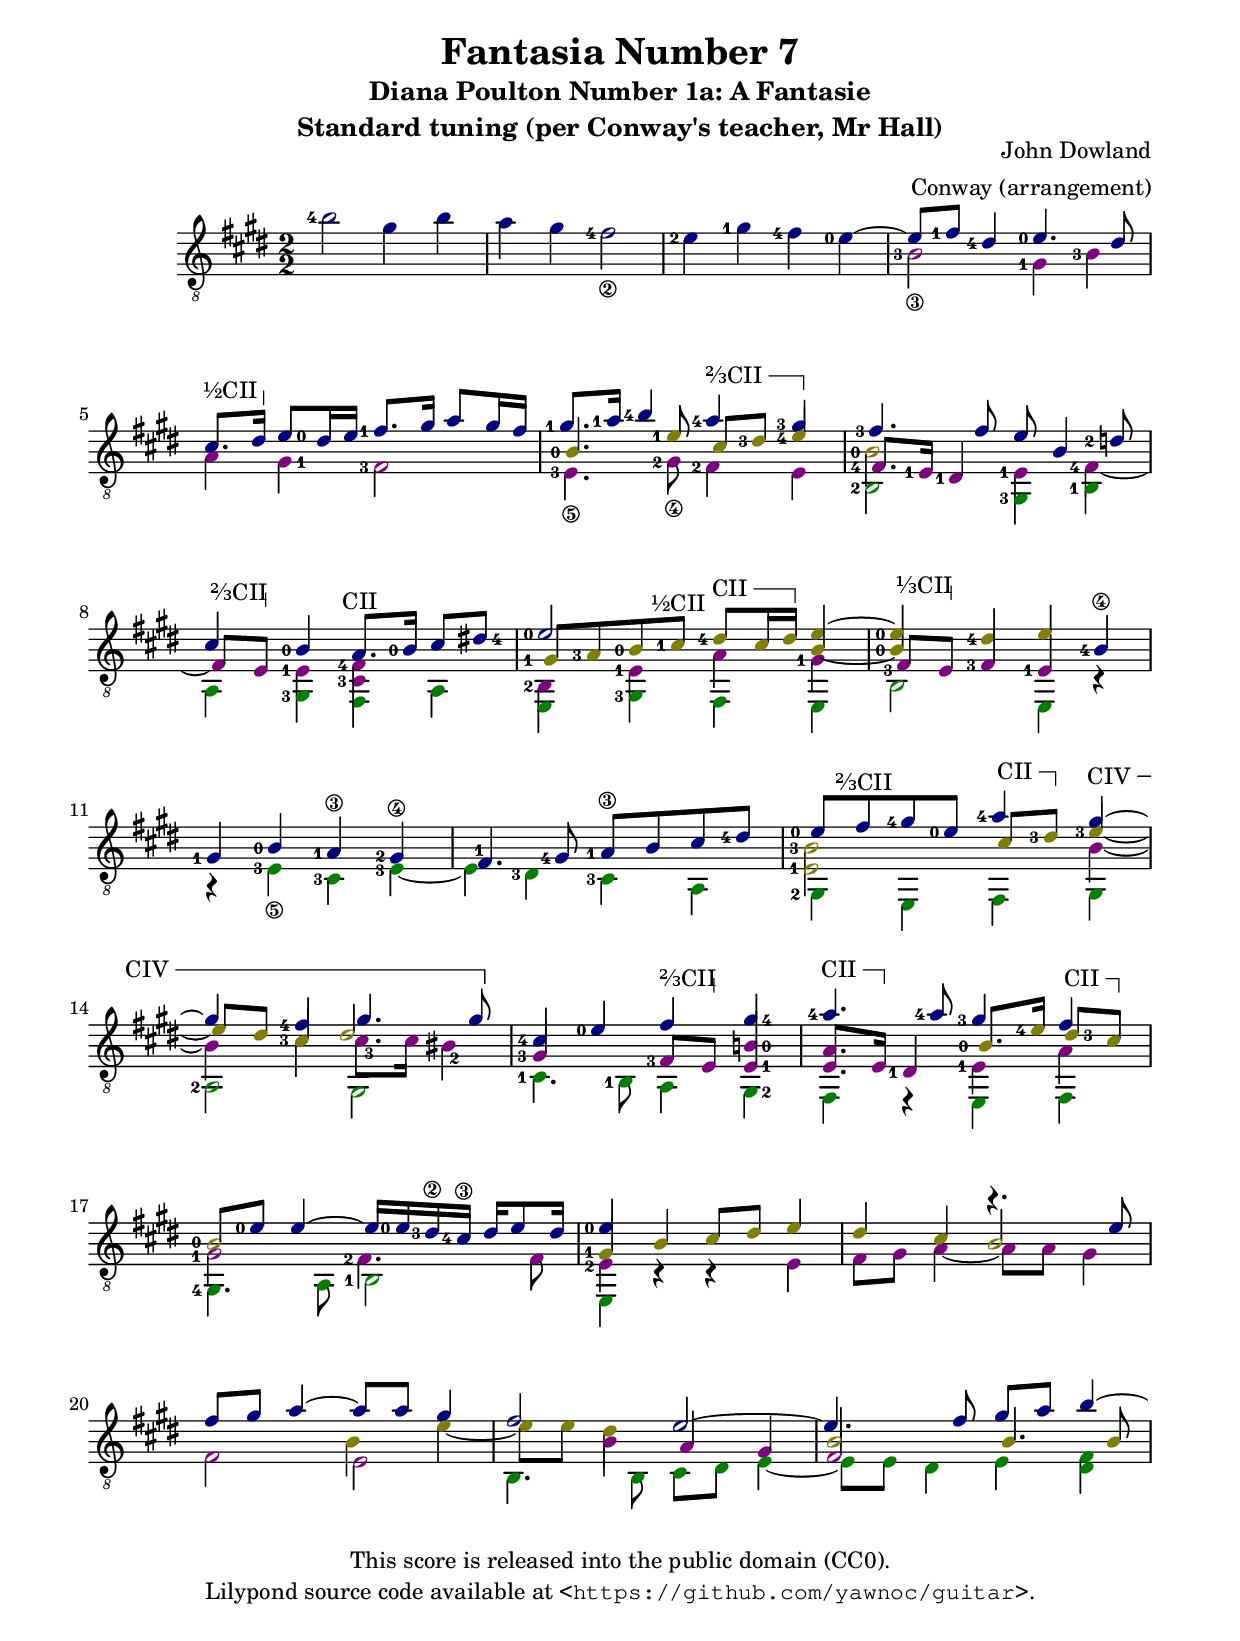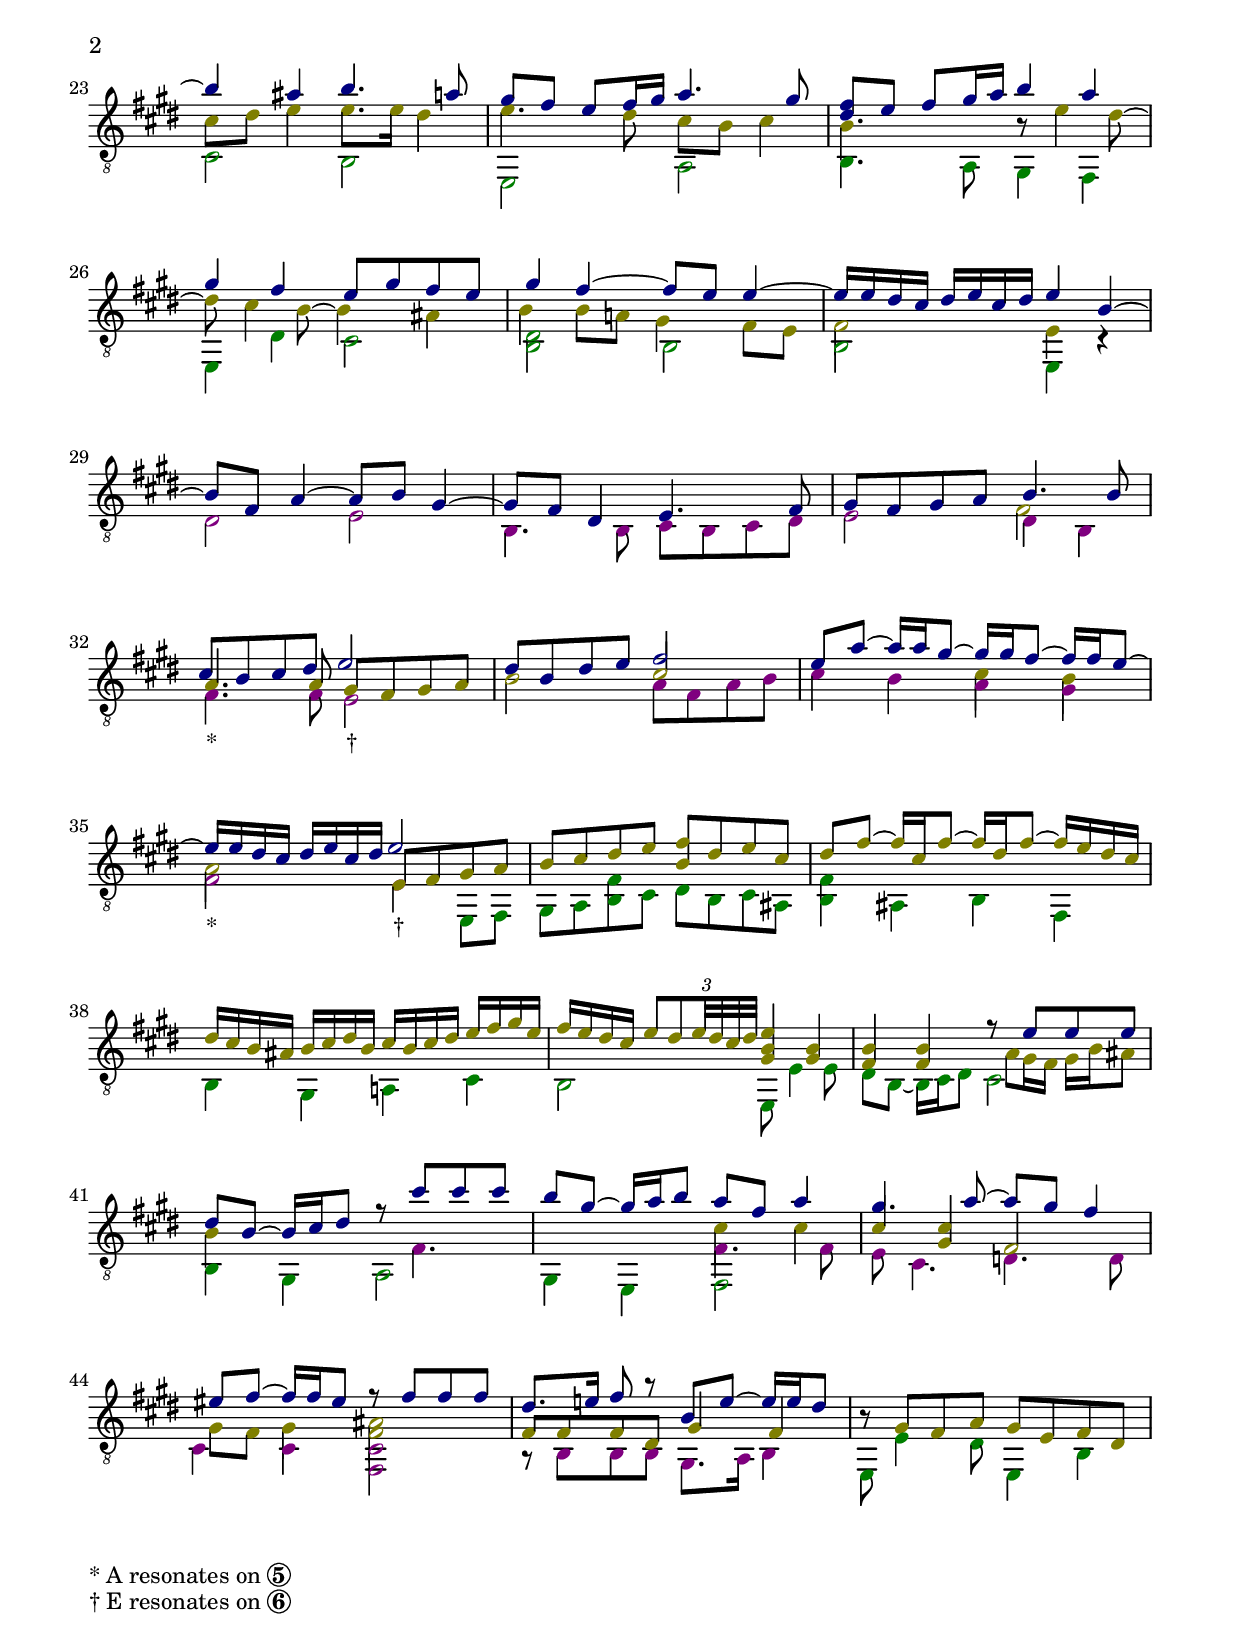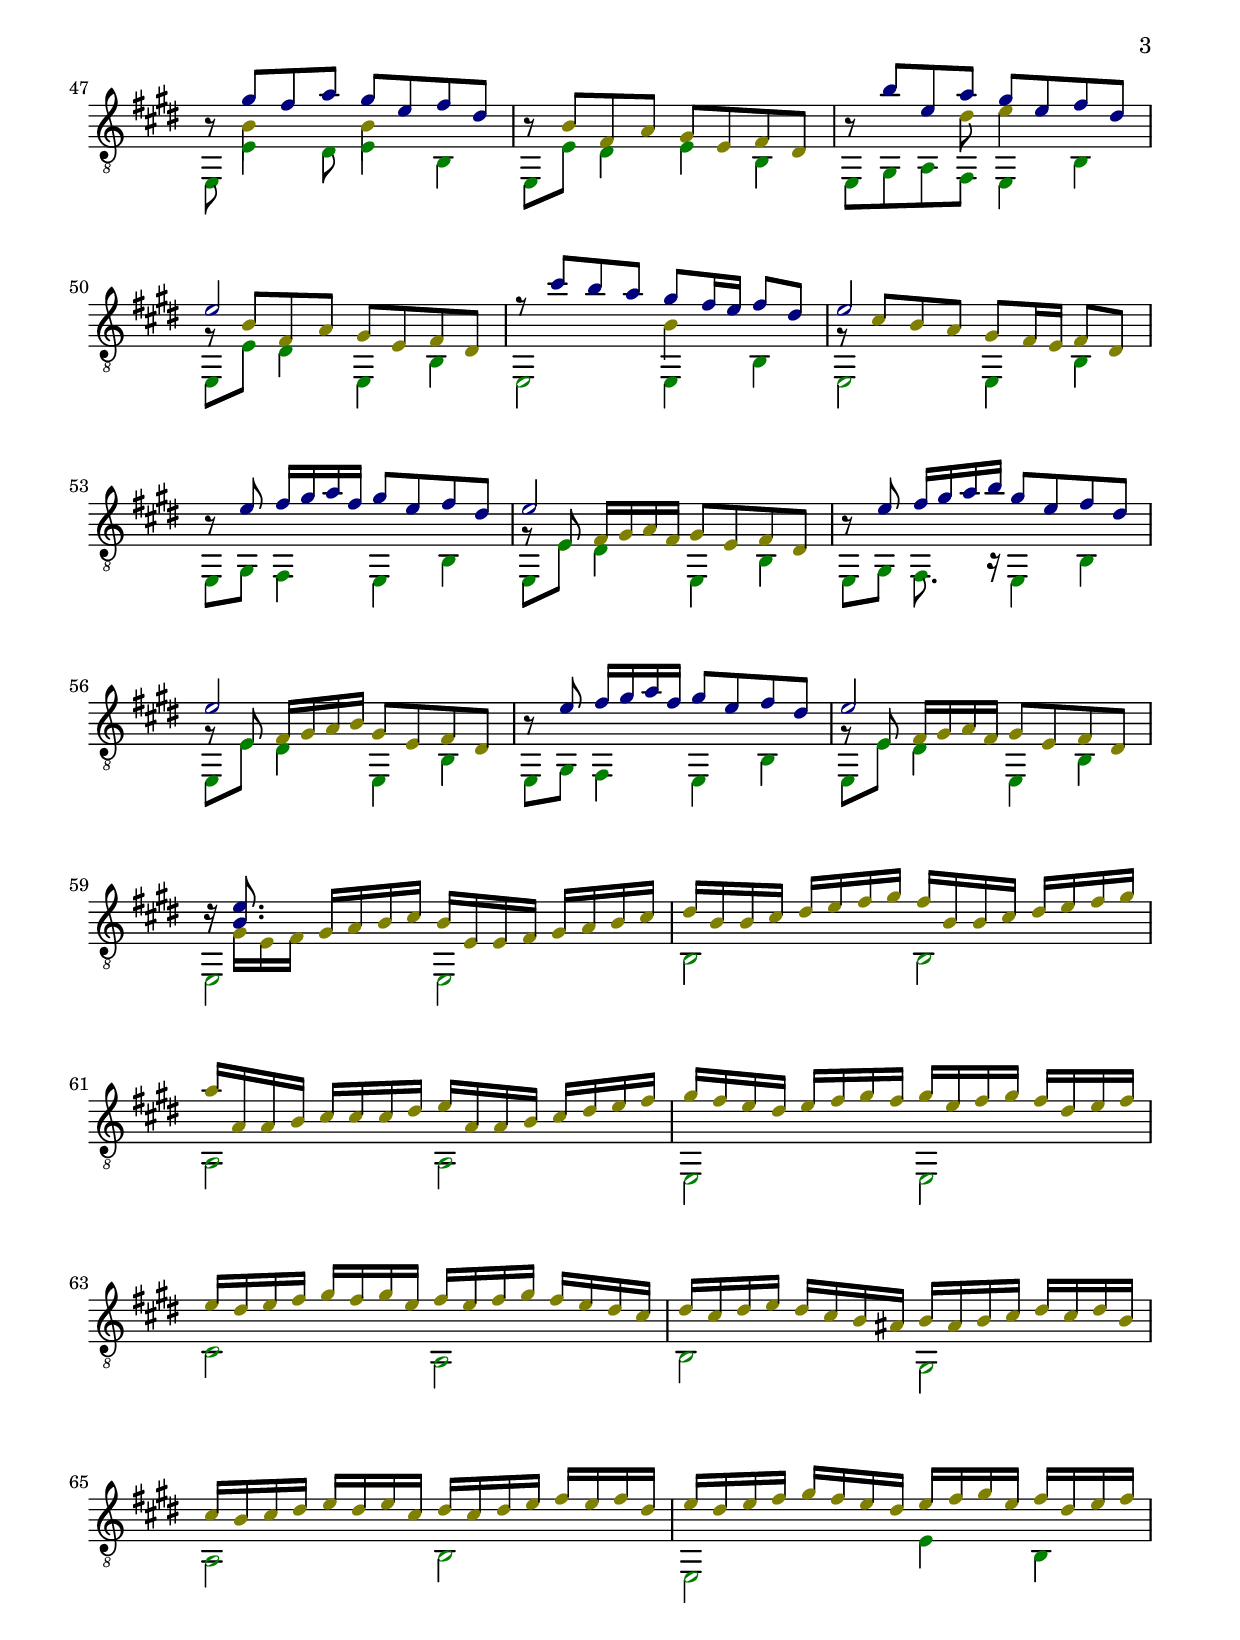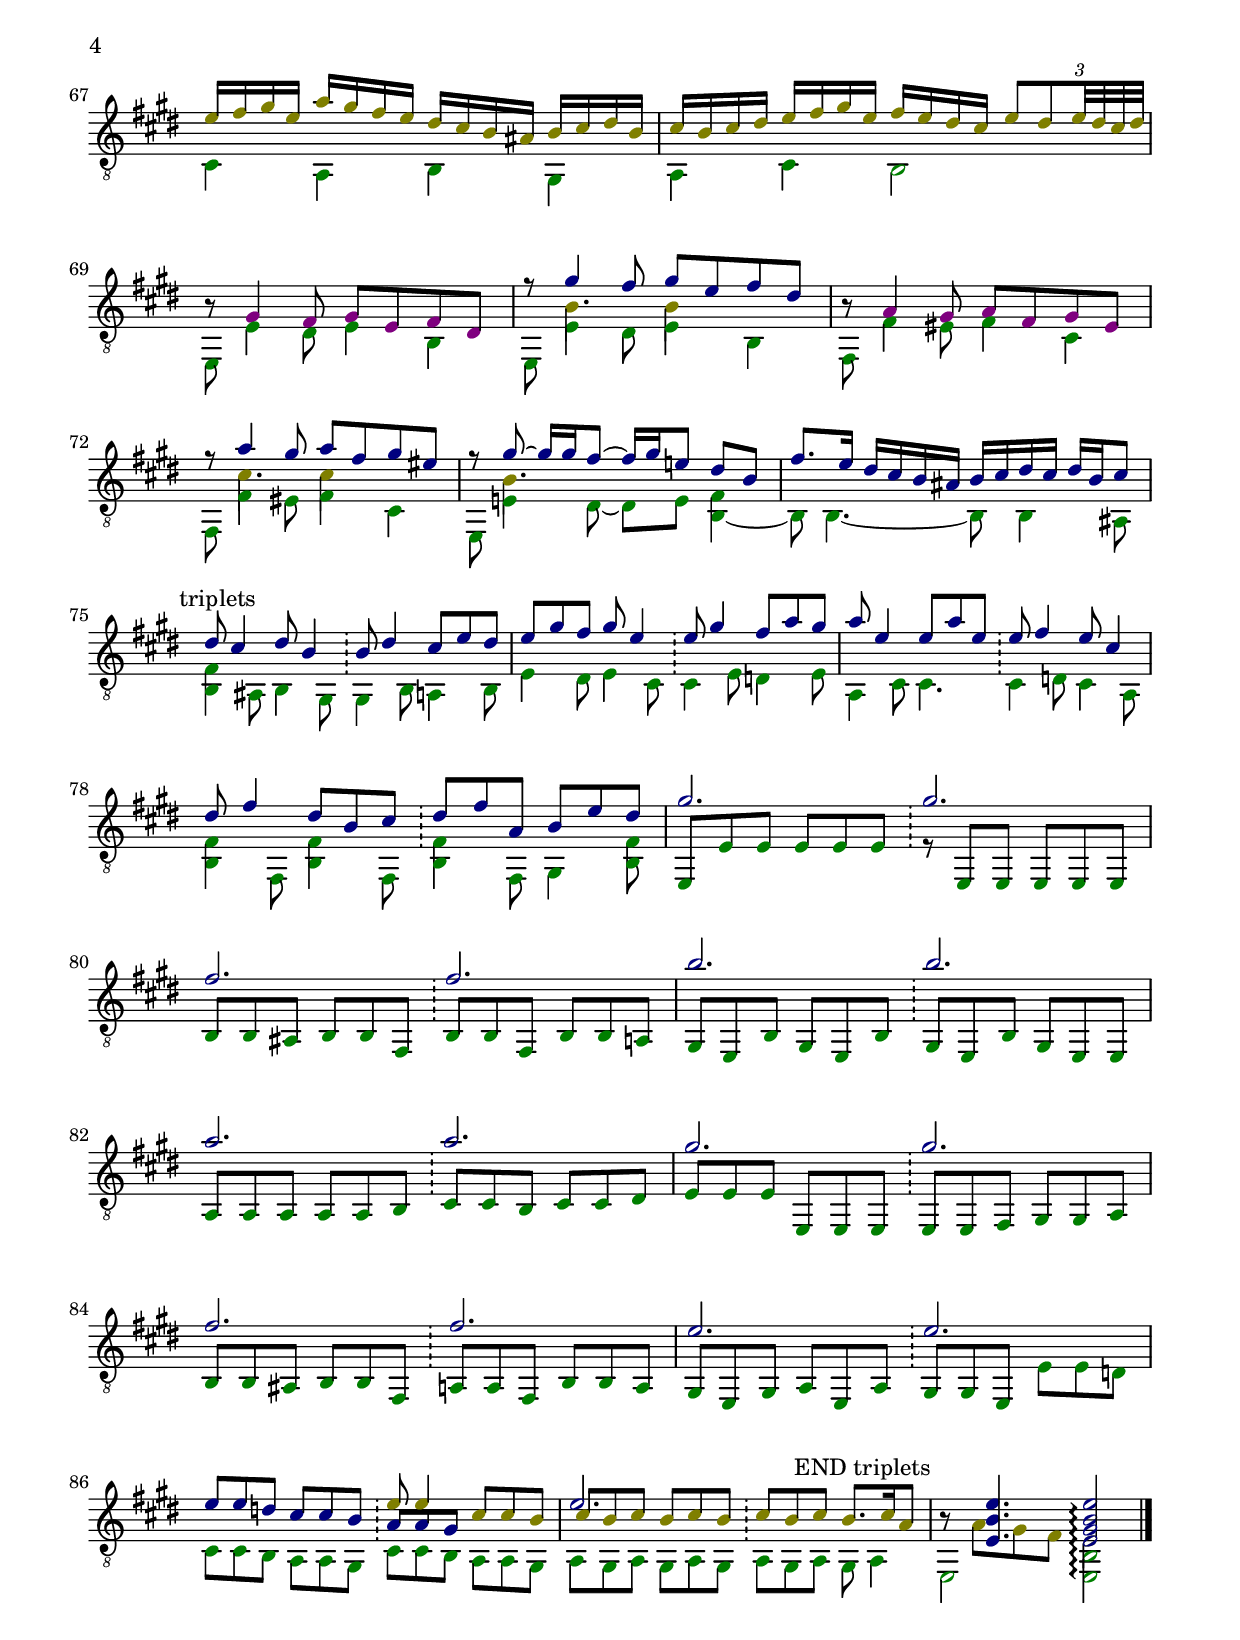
\version "2.18.2"


%%%%%%%%%%%%%%%%%%%%%%%%%%%%%%%%%%%%%%%%%%%%%%%%%%%%%%%%%%%%%%%%
% General
%%%%%%%%%%%%%%%%%%%%%%%%%%%%%%%%%%%%%%%%%%%%%%%%%%%%%%%%%%%%%%%%

\paper {
  top-margin = 1.5\cm
  left-margin = 1.5\cm
  right-margin = 1.5\cm
  bottom-margin = 1.5\cm
  ragged-last-bottom = ##f
  footnote-separator-markup = \markup { \vspace #1.5 }
}

globalSettings = {
  \accidentalStyle modern
  \compressFullBarRests
  \mergeDifferentlyHeadedOn
  \mergeDifferentlyDottedOn
  \numericTimeSignature
  \pointAndClickOff
  \override TextScript.extra-offset = #'(0 . 0.7)
  \override Score.FootnoteItem.annotation-line = ##f
}

origin-url = "https://github.com/yawnoc/guitar"

\header {
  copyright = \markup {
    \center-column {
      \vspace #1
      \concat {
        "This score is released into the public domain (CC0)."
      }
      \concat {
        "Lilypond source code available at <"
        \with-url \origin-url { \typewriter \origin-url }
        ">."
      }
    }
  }
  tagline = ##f
}

triplet = #(define-music-function
  (parser location music) (ly:music?)
  #{
    \tuplet 3/2 { $music }
  #}
)

tripletDuple = #(define-music-function
  (parser location music) (ly:music?)
  #{
    \tuplet 6/4 { $music }
  #}
)

overrideBeamedStemLengths = #(define-scheme-function
  (parser location lengths) (list?)
  #{
    \override Stem.details.beamed-lengths = $lengths
  #}
)
revertBeamedStemLengths = { \revert Stem.details.beamed-lengths }

overrideBeamVerticalPositions = #(define-scheme-function
  (parser location positions) (pair?)
  #{
    \override Beam.positions = $positions
  #}
)

%%%%%%%%%%%%%%%%%%%%%%%%%%%%%%%%%%%%%%%%%%%%%%%%%%%%%%%%%%%%%%%%
% Semantic bar lines
%%%%%%%%%%%%%%%%%%%%%%%%%%%%%%%%%%%%%%%%%%%%%%%%%%%%%%%%%%%%%%%%

barLineGoto = { \bar "||" }
barLineKeyChange = { \bar "||" }
barLineVirtual = { \bar "!" }
barLineEnd = { \bar "|." }

%%%%%%%%%%%%%%%%%%%%%%%%%%%%%%%%%%%%%%%%%%%%%%%%%%%%%%%%%%%%%%%%
% Guitar notation
%%%%%%%%%%%%%%%%%%%%%%%%%%%%%%%%%%%%%%%%%%%%%%%%%%%%%%%%%%%%%%%%

stringNumbersAbove = { \set stringNumberOrientations = #'(up) }
stringNumbersBelow = { \set stringNumberOrientations = #'(down) }

fingeringAbove = { \set fingeringOrientations = #'(up) }
fingeringBelow = { \set fingeringOrientations = #'(down) }
fingeringAleft = { \set fingeringOrientations = #'(left) }
fingeringAright = { \set fingeringOrientations = #'(right) }

startGraceMusic = {
  <>(
  \override Fingering.font-size = -6
}
stopGraceMusic = {
  \revert Fingering.font-size
  <>)
}

overrideHorizontalShift = #(define-scheme-function
  (parser location distance) (number?)
  #{
    \override NoteColumn.force-hshift = $distance
  #}
)
revertHorizontalShift = { \revert NoteColumn.force-hshift }

overrideFingeringExtraOffset = #(define-scheme-function
  (parser location offsetPair) (pair?)
  #{
    \override Fingering.extra-offset = #offsetPair
  #}
)

barreSpan = #(define-music-function
  (parser location label offsetPair music)
  (string? (pair? (cons 0 0)) ly:music?)
  (let
    (
      (elements (extract-named-music music '(NoteEvent EventChord)))
    )
    (if
      (pair? elements)
      (let
        (
          (first-element (first elements))
          (last-element (last elements))
        )
        (set!
          (ly:music-property first-element 'articulations)
          (cons
            (make-music 'TextSpanEvent 'span-direction -1)
            (ly:music-property first-element 'articulations)
          )
        )
        (set!
          (ly:music-property last-element 'articulations)
          (cons
            (make-music 'TextSpanEvent 'span-direction 1)
            (ly:music-property last-element 'articulations)
          )
        )
      )
    )
  )
  #{
    \once \override TextSpanner.font-shape = #'upright
    \once \override TextSpanner.style = #'line
    \once \override TextSpanner.extra-offset = #offsetPair
    \once \override TextSpanner.bound-details = #`(
      (left
        (text . ,#{ \markup { \raise #-0.7 { #label \hspace #0.7 }} #})
        (Y . 0)
        (padding . -0.8)
        (attach-dir . -2)
      )
      (right
        (text . ,#{ \markup { \draw-line #'(0 . -1.3) } #}) ;; draw hook
        (Y . 0)
        (padding . -0.5)
        (attach-dir . 2)
      )
    )
    \once \override TextSpanner #'after-line-breaking = #(lambda (grob)
      (let*
        (
          (originalGrob (ly:grob-original grob))
          (splitGrobs (ly:spanner-broken-into originalGrob))
        )
        (if
          (and
            (>= (length splitGrobs) 2)
            (not (eq? (car (last-pair splitGrobs)) grob))
          )
          (begin
            (ly:grob-set-nested-property! grob
              '(bound-details right text)
              #{ \markup { \draw-line #'(0 . 0) } #} ;; suppress draw hook
            )
            (ly:grob-set-property! grob
              'extra-offset
              (cons
                (car offsetPair)
                (+ (cdr offsetPair) 0.7) ;; correction for suppressed hook
              )
            )
            (ly:grob-set-nested-property! grob
              '(bound-details right padding)
              #'-3 ;; increase spanner length
            )
          )
        )
      )
    )
    $music
  #}
)

barre = #(define-scheme-function
  (parser location label) (string?)
  #{
    \markup {
      \center-align {
        \hspace #0.7
        $label
      }
    }
  #}
)

nighNextBarre = {
  \override TextScript.outside-staff-priority = #349 % < 350 (TextSpanner)
}

nudgeNextBarre = #(define-scheme-function
  (parser location distance) (number?)
  #{
    \once \override TextScript.X-offset = $distance
  #}
)

position = #(define-scheme-function
  (parser location label) (string?)
  #{
    \markup {
      \center-align {
        \hspace #0.5
        $label
      }
    }
  #}
)

#(define-markup-command
  (markupString layout properties stringNumber) (markup?)
  (interpret-markup layout properties
    #{
      \markup \circle { \bold #stringNumber }
    #}
  )
)

#(define-markup-command
  (resonatesOn layout properties note stringNumber) (markup? markup?)
  (interpret-markup layout properties
    #{
      \markup { #note "resonates on" \markupString #stringNumber }
    #}
  )
)

%%%%%%%%%%%%%%%%%%%%%%%%%%%%%%%%%%%%%%%%%%%%%%%%%%%%%%%%%%%%%%%%
% Goto statements
%%%%%%%%%%%%%%%%%%%%%%%%%%%%%%%%%%%%%%%%%%%%%%%%%%%%%%%%%%%%%%%%

overrideGotoVisibility = {
  \once \override Score.RehearsalMark #'break-visibility = #'#(#t #t #f)
}

makeGotoMark = #(define-scheme-function
  (parser location label) (string?)
  #{
    \mark \markup { \small \italic $label }
  #}
)

simultaneousMarkSeparator = {
  \cadenzaOn
    s1073741824 % stupid, but works
  \cadenzaOff
}

coda = {
  \overrideGotoVisibility
  \mark \markup { \musicglyph #"scripts.coda" }
}

fine = {
  \overrideGotoVisibility
  \makeGotoMark Fine
}

dcAlCoda = {
  \overrideGotoVisibility
  \makeGotoMark "D.C. al Coda"
}

dcAlFine = {
  \overrideGotoVisibility
  \makeGotoMark "D.C. al Fine"
}

toCoda = {
  \overrideGotoVisibility
  \makeGotoMark "to Coda"
}



\header {
  title = "Fantasia Number 7"
  subtitle = \markup {
    \center-column {
      "Diana Poulton Number 1a: A Fantasie"
      "Standard tuning (per Conway's teacher, Mr Hall)"
    }
  }
  composer = "John Dowland"
  arranger = "Conway (arrangement)"
}


initialSignatures = {
  \clef "treble_8"
  \key e \major
  \time 2/2
  \set Timing.beamExceptions = #'()
  \set Timing.baseMoment = #(ly:make-moment 1/4)
  \set Timing.beatStructure = #'(1 1 1 1)
  \set Timing.beamExceptions = #'(
    (
      end
        .
      (
        ((1 . 8) . (4 4)) ;; quavers by fours
        ((1 . 12) . (3 3 3 3)) ;; anything shorter by beat
      )
    )
  )
  \set Staff.connectArpeggios = ##t
}


markTriplets = #(define-scheme-function
  (parser location alignment text) (number? markup?)
  #{
    \once \override Score.RehearsalMark.self-alignment-X = $alignment
    \mark \markup { \normalsize $text }
  #}
)

bareTuplets = {
  \omit TupletBracket
  \omit TupletNumber
}


highVoiceMusic = {
  
  \override NoteHead.color = #darkblue
  
  % Main theme high
  \barNumberCheck #1
  \relative c'' {
    \fingeringAleft
    \stringNumbersBelow
    \stemDown
    <b-4>2 gis4 b |
    a gis <fis-4 \2>2 |
    <e-2>4 <gis-1> <fis-4> <e-0>~ |
    \stemUp
    e8 <fis-1> <dis-4>4 <e-0>4. dis8 |
    \barreSpan ½CII { cis8. dis16 } \once \fingeringAright <e-0>8 dis16 e
      <fis-1>8. gis16 a8 gis16 fis |
    <gis-1>8. <a-1>16 <b-4>4 <a-4> <gis-3> |
    \once \overrideHorizontalShift #0.3 <fis-3>4. fis8 e8 b4 <d-2>8 |
    cis4 <b-0> a8. <b-0>16 cis8 \once \fingeringAright <dis-4> |
    <e-0>2 s2 |
    s2 s4
  }
  
  % Main theme low
  \barNumberCheck #10
  \relative c' {
    \stringNumbersAbove
    <b-4 \4>4 |
    <gis-1> <b-0> <a-1 \3> <gis-2 \4> |
    \once \overrideFingeringExtraOffset #'(1 . 1.3)
    <fis-1>4. <gis-4>8 <a-1 \3> b cis <dis-4> |
    \once \overrideFingeringExtraOffset #'(-0.6 . 0)
    <e-0> fis^\barre ⅔CII <gis-4> <e-0> <a-4>4 \barreSpan CIV { gis~ |
    gis
      \shiftOn
        \once \overrideHorizontalShift #0
        <fis-4>
      \shiftOff
      \once \overrideHorizontalShift #0.45 gis4. gis8 } |
    <cis,-4>4 <e-0> fis \once \fingeringAright <gis-4> |
    <a-4>4. <a-4>8 <gis-3>4 fis |
    <b,-0>8 <e-0> e4~ e16 <e-0> <dis-3 \2> <cis-4 \3> dis16 e8 dis16 |
    <e-0>4
  }
  
  % Tee-tee taa high
  \barNumberCheck #18
  \relative c'' {
    s4 s2 |
    s2 c4.\rest e,8 |
    fis8 gis a4~ a8 a gis4 |
    fis2 e2~ |
    \once \overrideHorizontalShift #-0.25 e4. fis8 gis8 a b4~ |
    b ais b4. a8 |
    gis8 fis e8 fis16 gis a4. gis8 |
    <fis dis>8 e fis8 gis16 a b4 a |
    gis fis e8 gis fis e |
    gis4 fis~ fis8 e e4~ |
    e16 e dis cis dis e cis dis e4
  }
  
  % Tee-tee taa low
  \barNumberCheck #28
  \relative c' {
    b4~ |
    b8 fis a4~ a8 b gis4~ |
    gis8 fis dis4 e4. fis8 |
    gis fis gis a b4. b8 |
    \shiftOn
    \overrideHorizontalShift #-0.45 cis b cis dis e2 |
    \revertHorizontalShift
    dis8 b dis e \once \overrideHorizontalShift #0 fis2 |
    \shiftOff
    e8 a~ a16 a gis8~ gis16 gis fis8~ fis16 fis e8~ |
    e16 e dis cis dis e cis dis
      \shiftOn
        \once \overrideHorizontalShift #-0.3 e2 |
      \shiftOff
  }
  
  % Ascending scale
  \barNumberCheck #36
  {
    s1 * 3 |
    s2
  }
  
  % Tee-tee-tee
  \barNumberCheck #39
  \relative c' {
    s2 |
    s2 r8 e e e |
    dis b~ b16 cis dis8 r8 cis' cis cis |
    b8 gis~ gis16 a b8 a8 fis a4 |
    gis4. a8~ a gis fis4 |
    eis8 fis~ fis16 fis eis8 r8 fis fis fis |
    dis8. e16 fis8 r b,8 e~ e16 e dis8 |
  }
  
  % Majestic theme
  \barNumberCheck #46
  \relative c' {
    s1 |
    b8\rest gis' fis a gis e fis dis |
    s1 |
    b8\rest b' e, a gis e fis dis |
    e2 s2 |
    r8 cis' b a gis8 fis16 e fis8 dis |
    e2 s2 |
    b8\rest e fis16 gis a fis gis8 e fis dis |
    e2 s2 |
    b8\rest e fis16 gis a b gis8 e fis dis |
    e2 s2 |
    b8\rest e fis16 gis a fis gis8 e fis dis |
    e2 s2 |
  }
  
  % Scale runs
  \barNumberCheck #59
  \relative c' {
    d16\rest <e b>8. s4 s2 |
    s1 * 9 |
  }
  
  % Majestic interlude
  \barNumberCheck #69
  \relative c'' {
    s1 |
    r8 gis4 fis8 gis e fis dis |
    s1 |
    r8 a'4 gis8 a fis gis eis |
    r8 gis~ gis16 gis fis8~ fis16 gis e8 dis b |
    fis'8. e16 dis cis b ais
      b16 cis dis cis dis b cis8 |
  }
  
  % Triplet runs
  \barNumberCheck #75
  \markTriplets #-1 "triplets"
  \bareTuplets
  \relative c' {
    \triplet { dis8 cis4 } \triplet { dis8 b4 } \barLineVirtual \noBreak
      \triplet { b8 dis4 } \triplet { cis8 e dis } |
    \triplet { e8 gis fis } \triplet { gis8 e4 } \barLineVirtual \noBreak
      \triplet { e8 gis4 } \triplet { fis8 a gis } |
    \triplet { a8 e4 } \triplet { e8 a e } \barLineVirtual \noBreak
      \triplet { e8 fis4 } \triplet { e8 cis4 } |
    \triplet { dis8 fis4 } \triplet { dis8 b cis } \barLineVirtual \noBreak
      \triplet { dis8 fis a, } \triplet { b e dis } |
    \tripletDuple { gis2. } \barLineVirtual \noBreak
      \tripletDuple { gis } |
    \tripletDuple { fis } \barLineVirtual \noBreak
      \tripletDuple { fis } |
    \tripletDuple { b } \barLineVirtual \noBreak
      \tripletDuple { b } |
    \tripletDuple { a } \barLineVirtual \noBreak
      \tripletDuple { a } |
    \tripletDuple { gis } \barLineVirtual \noBreak
      \tripletDuple { gis } |
    \tripletDuple { fis } \barLineVirtual \noBreak
      \tripletDuple { fis } |
    \tripletDuple { e } \barLineVirtual \noBreak
      \tripletDuple { e } |
    \triplet { e8 e d } \triplet { cis cis b } \barLineVirtual \noBreak
      \once \overrideBeamVerticalPositions #'(0.75 . 0.75)
      \triplet { a a gis } s4 |
    \tripletDuple { e'2. }  \barLineVirtual \noBreak
      s2 |
    \markTriplets #1 "END triplets"
  }
  
  % Finishing chords
  \barNumberCheck #88
  \relative c' {
    b8\rest <e, b' e>4.
      <e gis b e>2 \arpeggio
      \barLineEnd
  }
  
}


lowVoiceMusic = {
  
  \override NoteHead.color = #darkgreen
  
  % Main theme high
  \barNumberCheck #1
  \relative c {
    \fingeringAleft
    s1 * 6 |
    <b-2>2 <gis-3>4 <b-1> |
    a <gis-3> fis^\barre CII a |
    e <gis-3> fis e |
    b'2 e,4
  }
  
  % Main theme low
  \barNumberCheck #10
  \relative c {
    \stringNumbersBelow
    r4 |
    r4 <e-3 \5> <cis-3> <e-3>~ |
    e <dis-3> <cis-3> a |
    \once \overrideFingeringExtraOffset #'(-0.6 . 0)
    <gis-2> e fis gis |
    <a-2>2 gis |
    <cis-1>4. <b-1>8 a4 \once \fingeringAright <gis-2> |
    fis r e fis |
    \shiftOn
    \overrideHorizontalShift #0
      <gis-4>4.
    \shiftOff
      a8
      \once \overrideFingeringExtraOffset #'(-0.55 . 0)
      <b-1>2 |
    e,4
  }
  
  % Tee-tee taa high
  \barNumberCheck #18
  \relative c {
    s4 s4 s4 |
    s1 * 2 |
    b4. b8 cis8 dis e4~ |
    \once \overrideHorizontalShift #1 e8 e dis4 e4 <dis fis> |
    cis2 b |
    e, a |
    b4. a8 gis4 fis |
    e dis' cis2 |
    <b dis> b |
    b e,4
  }
  
  % Tee-tee taa low
  \barNumberCheck #28
  \relative c {
    r4 |
    s1 * 6 |
    s2
  }
  
  % Ascending scale
  \barNumberCheck #35
  \relative c, {
    s4 e8 fis |
    gis a <b fis'> cis dis b cis ais |
    <b fis'>4 ais b fis |
    b gis a cis |
    b2
  }
  
  % Tee-tee-tee
  \barNumberCheck #39
  \relative c, {
    e8 e'4 e8 |
    dis8 b~ b16 cis dis8 cis2 |
    b4 gis a2 |
    gis4 e fis2 |
    s1 * 3 |
  }
  
  % Majestic theme
  \barNumberCheck #46
  \relative c, {
    e8 e'4 dis8 e,4 b' |
    e,8 e'4 dis8 e4 b |
    e,8 e' dis4 e b |
    e,8 gis a fis e4 b' |
    e,8 e' dis4 e, b' |
    e,2 e4 b' |
    e,2 e4 b' |
    e,8 gis fis4 e b' |
    e,8 e' dis4 e, b' |
    e,8[ gis] fis8. b16\rest e,4 b' |
    e,8 e' dis4 e, b' |
    e,8 gis fis4 e b' |
    e,8 e' dis4 e, b' |
  }
  
  % Scale runs
  \barNumberCheck #59
  \relative c, {
    e2 e |
    b' b |
    a a |
    e e |
    cis' a |
    b gis |
    a b |
    e, e'4 b |
    cis a b gis |
    a cis b2 |
  }
  
  % Majestic interlude
  \barNumberCheck #69
  \relative c, {
    e8 e'4 dis8 e4 b |
    e,8 e'4 dis8 e4 b |
    fis8 fis'4 eis8 fis4 cis |
    fis,8 fis'4 eis8 fis4 cis |
    e,8 e'4 dis8~ dis e <b~ fis'>4 |
    b8 b4.~ b8 b4 ais8 |
  }
  
  % Triplet runs
  \barNumberCheck #75
  \bareTuplets
  \relative c {
    \triplet { <b fis'>4 ais8 } \triplet { b4 gis8 }
      \triplet { gis4 b8 } \triplet { a4 b8 } |
    \triplet { e4 dis8 } \triplet { e4 cis8 }
      \triplet { cis4 e8 } \triplet { d4 e8 } |
    \triplet { a,4 cis8 } \triplet { cis4. }
      \triplet { cis4 d8 } \triplet { cis4 a8 } |
    \triplet { <b fis'>4 fis8 } \triplet { <b fis'>4 fis8 }
      \triplet { <b fis'>4 fis8 } \triplet { gis4 <b fis'>8 } |
    \shiftOn
    \stemUp
    \triplet { e,8 e' e } \triplet { e e e }
      \triplet { r e, e } \triplet { e e e } |
    \triplet { b' b ais } \triplet { b b fis }
      \triplet { b b fis } \triplet { b b a } |
    \triplet { gis e b' } \triplet { gis e b' }
      \triplet { gis e b' } \triplet { gis e e } |
    \triplet { a a a } \triplet { a a b }
      \triplet { cis cis b } \triplet { cis cis dis } |
    \triplet { e e e } \triplet { e, e e }
      \triplet { e e fis } \triplet { gis gis a } |
    \triplet { b b ais } \triplet { b b fis }
      \triplet { a a fis } \triplet { b b a } |
    \triplet { gis e gis } \triplet { a e a }
      \triplet { gis gis e }
    \stemDown
    \shiftOff
      \triplet { e' e d } |
    \triplet { cis cis b } \triplet { a a gis }
      \triplet { cis cis b } \triplet { a a gis } |
    \triplet { a gis a } \triplet { gis a gis }
      \triplet { a gis a } \triplet { gis8 a4 } |
  }
  
  % Finishing chords
  \barNumberCheck #88
  \relative c, {
    e2 \shiftOn <e b'>2 \arpeggio |
  }
  
}


upperMiddleVoiceMusic = {
  
  \override NoteHead.color = #darkyellow
  
  % Main theme high
  \barNumberCheck #1
  \relative c' {
    \fingeringAleft
    s1 * 5 |
    \once \overrideHorizontalShift #0.4 <b-0>4. <e-1>8
      cis8 <dis-3>
      \once \overrideHorizontalShift #0 <e-4>4 |
    \stemDown
    \once \overrideHorizontalShift #0 <b-0>2 s2 |
    \stemUp
    s1 |
    \nighNextBarre
    \once \overrideFingeringExtraOffset #'(-0.7 . 0)
    <gis-1>8 <a-3> <b-0> <cis-1>^\barre ½CII
      \barreSpan CII { <dis-4>8 cis16 \shiftOff dis } <e~ b_~>4 |
    <e-0 b-0> <dis-4> e
    \shiftOn
  }
  
  % Main theme low
  \barNumberCheck #10
  \relative c' {
    s4 |
    s1 * 2 |
    \stemDown
    <b-3 e,-1>2
    \stemUp
      \barreSpan CII { cis8 <dis-3> }
      \once \overrideHorizontalShift #0
      \once \override Tie.staff-position = #2.1
      <e-3>4_~ |
    e8 dis
      \shiftOff <cis-3>4 \shiftOn
      \once \overrideHorizontalShift #-0.75 dis2 |
    s1 |
    s2
      \stemUp
      \once \overrideFingeringExtraOffset #'(-0.55 . 0)
      <b-0>8. <e-4>16
      \once \fingeringAright
      \barreSpan CII { <dis-3>8 cis } |
      \shiftOff
      \stemDown
        \once \omit Stem b2
      \stemUp
      \shiftOn
      s2 |
    \once \overrideHorizontalShift #0 <gis-1>4
  }
  
  % Tee-tee taa high
  \barNumberCheck #18
  \relative c' {
    b4 cis8 dis e4 |
    dis4 cis b2 |
    \stemDown
    s2 b4 e_~ |
    \once \overrideHorizontalShift #0.9 e8 e
      \once \overrideHorizontalShift #0 dis4 s2 |
    \stemUp
      \shiftOnn
      \once \overrideHorizontalShift #0
        b2
      \shiftOn
      b4. b8 |
    \stemDown
    \overrideHorizontalShift #0
    cis8 dis e4 e8. e16 dis4 |
    e4. dis8
      \once \overrideBeamVerticalPositions #'(-2.4 . -2.6) cis8 b
      cis4 |
    b4. s8 b8\rest e4 dis8~ |
    dis8 cis4 b8~
    \revertHorizontalShift
      b4 ais |
    b4 b8 a gis4 fis8 e |
    \overrideHorizontalShift #0
    fis2 e4
    \revertHorizontalShift
    \stemUp
  }
  
  % Tee-tee taa low
  \barNumberCheck #28
  \relative c {
    s4 |
    s1 * 2 |
    s2 \stemDown fis2 \stemUp |
    \shiftOff
    \footnote "*" #'(0 . -4) \markup { "*" \resonatesOn A 5 }
    a4. a8 gis fis gis a |
    \stemDown b2 \stemUp cis |
    \shiftOn
    s2
      \stemDown
      \overrideHorizontalShift #0
      cis4 b |
    \footnote "*" #'(0 . -4) \markup { }
    a2
      \stemUp
      \revertHorizontalShift
  }
  
  % Ascending scale
  \barNumberCheck #35
  \relative c {
    \shiftOff
    e8 fis gis a |
    b cis dis e <fis b,> dis e cis |
    dis fis~ fis16 cis fis8~ fis16 dis fis8~ fis16 e dis cis |
    dis cis b ais b cis dis b cis b cis dis e fis gis e |
    fis e dis cis \triplet { e8 dis e32 dis cis dis } <e b gis>4
    \shiftOn
  }
  
  % Tee-tee-tee
  \barNumberCheck #39
  \relative c' {
    <b gis>4 |
    <b fis> <b fis>
      \stemDown
      \once \overrideHorizontalShift #1.3
      a8 gis16 fis gis16 b ais8 |
    \once \overrideHorizontalShift #0 b4 s4 s2 |
    s2
      \overrideHorizontalShift #0
      \shiftOnn cis4
      \shiftOn cis |
      \stemUp
    cis <cis gis> fis,2 |
    \shiftOff
    \stemDown
    gis8 fis gis4 <ais fis>2 |
    \stemUp
    \shiftOn
    \once \overrideBeamVerticalPositions #'(0 . 0)
    fis8 fis fis dis
      \revertHorizontalShift
      gis4 fis |
  }
  
  % Majestic theme
  \barNumberCheck #46
  \relative c' {
    b8\rest gis fis a gis e fis dis |
    \overrideHorizontalShift #0
    \stemDown s8 b'4 s8 b4 s4 \stemUp |
    \revertHorizontalShift
    b8\rest b8 fis a gis e fis dis |
    \overrideHorizontalShift #0
    \stemDown s4. dis'8 e4 s4 \stemUp |
    \revertHorizontalShift
    g,8\rest b8 fis a gis e fis dis |
    s2
      \stemDown
        \once \overrideHorizontalShift #0 b'4
      \stemUp
      s4 |
    g8\rest cis b a gis8 fis16 e fis8 dis |
    s1 |
    g8\rest e fis16 gis a fis gis8 e fis dis |
    s1 |
    g8\rest e fis16 gis a b gis8 e fis dis |
    s1 |
    g8\rest e fis16 gis a fis gis8 e fis dis |
  }
  
  % Scale runs
  \barNumberCheck #59
  \relative c' {
    s16 \stemDown gis e fis \stemUp gis a b cis
      b e, e fis gis a b cis |
    dis b b cis dis e fis gis
      fis b, b cis dis e fis gis |
    a a, a b cis cis cis dis
      e a, a b cis dis e fis |
    gis fis e dis e fis gis fis
      gis e fis gis fis dis e fis |
    e dis e fis gis fis gis e
      fis e fis gis fis e dis cis |
    dis cis dis e dis cis b ais
      b ais b cis dis cis dis b |
    cis b cis dis e dis e cis
      dis cis dis e fis e fis dis |
    e dis e fis gis fis e dis
      e fis gis e
      fis dis e fis |
    e fis gis e
      a gis fis e
      dis cis b ais
      b cis dis b |
    cis b cis dis
      e fis gis e
      fis e dis cis
      \triplet { e8 dis e32 dis cis dis } |
  }
  
  % Majestic interlude
  \barNumberCheck #69
  \relative c' {
    \overrideHorizontalShift #0
    \stemDown
    s1 |
    s8 b4. b4 s4 |
    s1 |
    s8 cis4. cis4 s4 |
    s8 b4. s2 |
    s1 |
    \stemUp
    \revertHorizontalShift
  }
  
  % Triplet runs
  \barNumberCheck #75
  \bareTuplets
  \relative c' {
    s1 * 11 |
    s2
      \overrideHorizontalShift #0
      \triplet { e8 e4 }
      \revertHorizontalShift
      \triplet { cis8 cis b } |
    \triplet { cis b cis } \triplet { b cis b }
      \triplet { cis b cis } \triplet { b8. cis16 a8 } |
  }
  
  % Finishing chords
  \barNumberCheck #88
  \relative c' {
    \stemDown
    s8 a gis fis \shiftOff e2 |
  }
  
}


lowerMiddleVoiceMusic = {
  
  \override NoteHead.color = #darkmagenta
  
  % Main theme high
  \barNumberCheck #1
  \relative c' {
    \fingeringAleft
    \stringNumbersBelow
    s1 * 3 |
    \shiftOff
    <b-3 \3>2 <gis-1>4 <b-3> |
    a \once \fingeringAright <gis-1> <fis-3>2 |
    \once \overrideHorizontalShift #0.3 <e-3 \5>4. <gis-2 \4>8
      \barreSpan ⅔CII { <fis-2>4 e } |
    \shiftOn
    \stemUp
    \overrideBeamedStemLengths #'(3)
    \once \overrideFingeringExtraOffset #'(-0.5 . 0)
    <fis-4>8. <e-1>16 <dis-1>4 \stemDown
    \revertBeamedStemLengths
      \overrideHorizontalShift #0 <e-1>4 <fis-4>~ |
      \revertHorizontalShift
    \stemUp
    \barreSpan ⅔CII { fis8 e } \stemDown
      \overrideHorizontalShift #0 <e-1>4 <cis-3 fis-4>4 a |
    <b-2> <e-1> a <gis-1> |
      \revertHorizontalShift
    \stemUp
    \once \overrideFingeringExtraOffset #'(0 . -0.5)
    \barreSpan ⅓CII { <fis-3>8 e }
      \overrideHorizontalShift #0 <fis-3>4 <e-1>
      \revertHorizontalShift
    \stemDown
  }
  
  % Main theme low
  \barNumberCheck #10
  \relative c {
    s4 |
    s1 * 2 |
    s2 s4 \overrideHorizontalShift #0 b'4~ |
    b \revertHorizontalShift
      \shiftOff cis \shiftOn
      \once \overrideHorizontalShift #0.3
      \fingeringAright
      \once \overrideFingeringExtraOffset #'(-2 . -1.2)
        <cis-3>8. cis16
      \once \overrideFingeringExtraOffset #'(-1 . -1.2)
      <bis-2>4 |
      \fingeringAleft
    \stemUp
    \once \overrideHorizontalShift #0 <gis-3>4 s4
      \once \overrideHorizontalShift #0 \barreSpan ⅔CII { <fis-3>8 e }
      \once \fingeringAright
      \once \overrideHorizontalShift #0 <e-1 b'-0>4 |
    \once \overrideHorizontalShift #0 \barreSpan CII { <e a>8. e16 } <dis-1>4
      \stemDown
      \overrideHorizontalShift #0 <e-1>4 a |
      \revertHorizontalShift
    \shiftOnn
      \once \overrideHorizontalShift #0 <gis-1>2
    \shiftOn
      <fis-2>4. fis8 |
    \once \overrideHorizontalShift #0 <e-2>4
  }
  
  % Tee-tee taa high
  \barNumberCheck #18
  \relative c {
    \shiftOff
    r4 r e |
    fis8 gis a4~ a8 a gis4 |
    fis2 e |
    \shiftOnn
    s4 \once \overrideHorizontalShift #0 b'
    \shiftOn
    \stemUp
      a gis |
    \once \overrideHorizontalShift #0 fis2 s2 |
    \stemDown
    s1 * 5 |
    s2 s4
  }
  
  % Tee-tee taa low
  \barNumberCheck #28
  \relative c {
    s4 |
    \shiftOff
    dis2 e |
    b4. b8 cis b cis dis |
    e2 dis4 b |
    fis'4. fis8
      \footnote "†" #'(0 . -2.5) \markup { "†" \resonatesOn E 6 }
      e2 |
    s2 a8 fis a b |
    cis4 b a gis |
    fis2
      \footnote "†" #'(0 . -2.5) \markup { }
      e4
    \shiftOn
  }
  
  % Ascending scale
  \barNumberCheck #35
  {
    s4 |
    s1 * 3 |
    s2
  }
  
  % Tee-tee-tee
  \barNumberCheck #39
  \relative c {
    s2 |
    s1 |
    s2 s8 fis4. |
    s2 \once \overrideHorizontalShift #0 fis4. fis8 |
    e8 cis4. d4. d8 |
    \once \overrideHorizontalShift #-1.3 cis4
    \overrideHorizontalShift #0
    cis <cis fis,>2 |
    \revertHorizontalShift
    r8 b b b gis8. a16 b4 |
  }
  
  % Majestic theme
  \barNumberCheck #46
  {
    s1 * 13 |
  }
  
  % Scale runs
  \barNumberCheck #59
  {
    s1 * 10 |
  }
  
  % Majestic interlude
  \barNumberCheck #69
  \relative c' {
    \stemUp
    b8\rest gis4 fis8 gis e fis dis |
    s1 |
    b'8\rest a4 gis8 a fis gis eis |
    s1 * 3 |
    \stemDown
  }
  
}


allMusic = {
  \new Staff \with {
    midiInstrument = #"acoustic guitar (nylon)"
    \consists "Span_arpeggio_engraver"
  }
  \globalSettings
  \initialSignatures
  <<
    << \highVoiceMusic >>
      \\
    << \lowVoiceMusic >>
      \\
    << \upperMiddleVoiceMusic >>
      \\
    << \lowerMiddleVoiceMusic >>
  >>
}


\score {
  \allMusic
}

\score {
  \allMusic
  \midi { }
}
